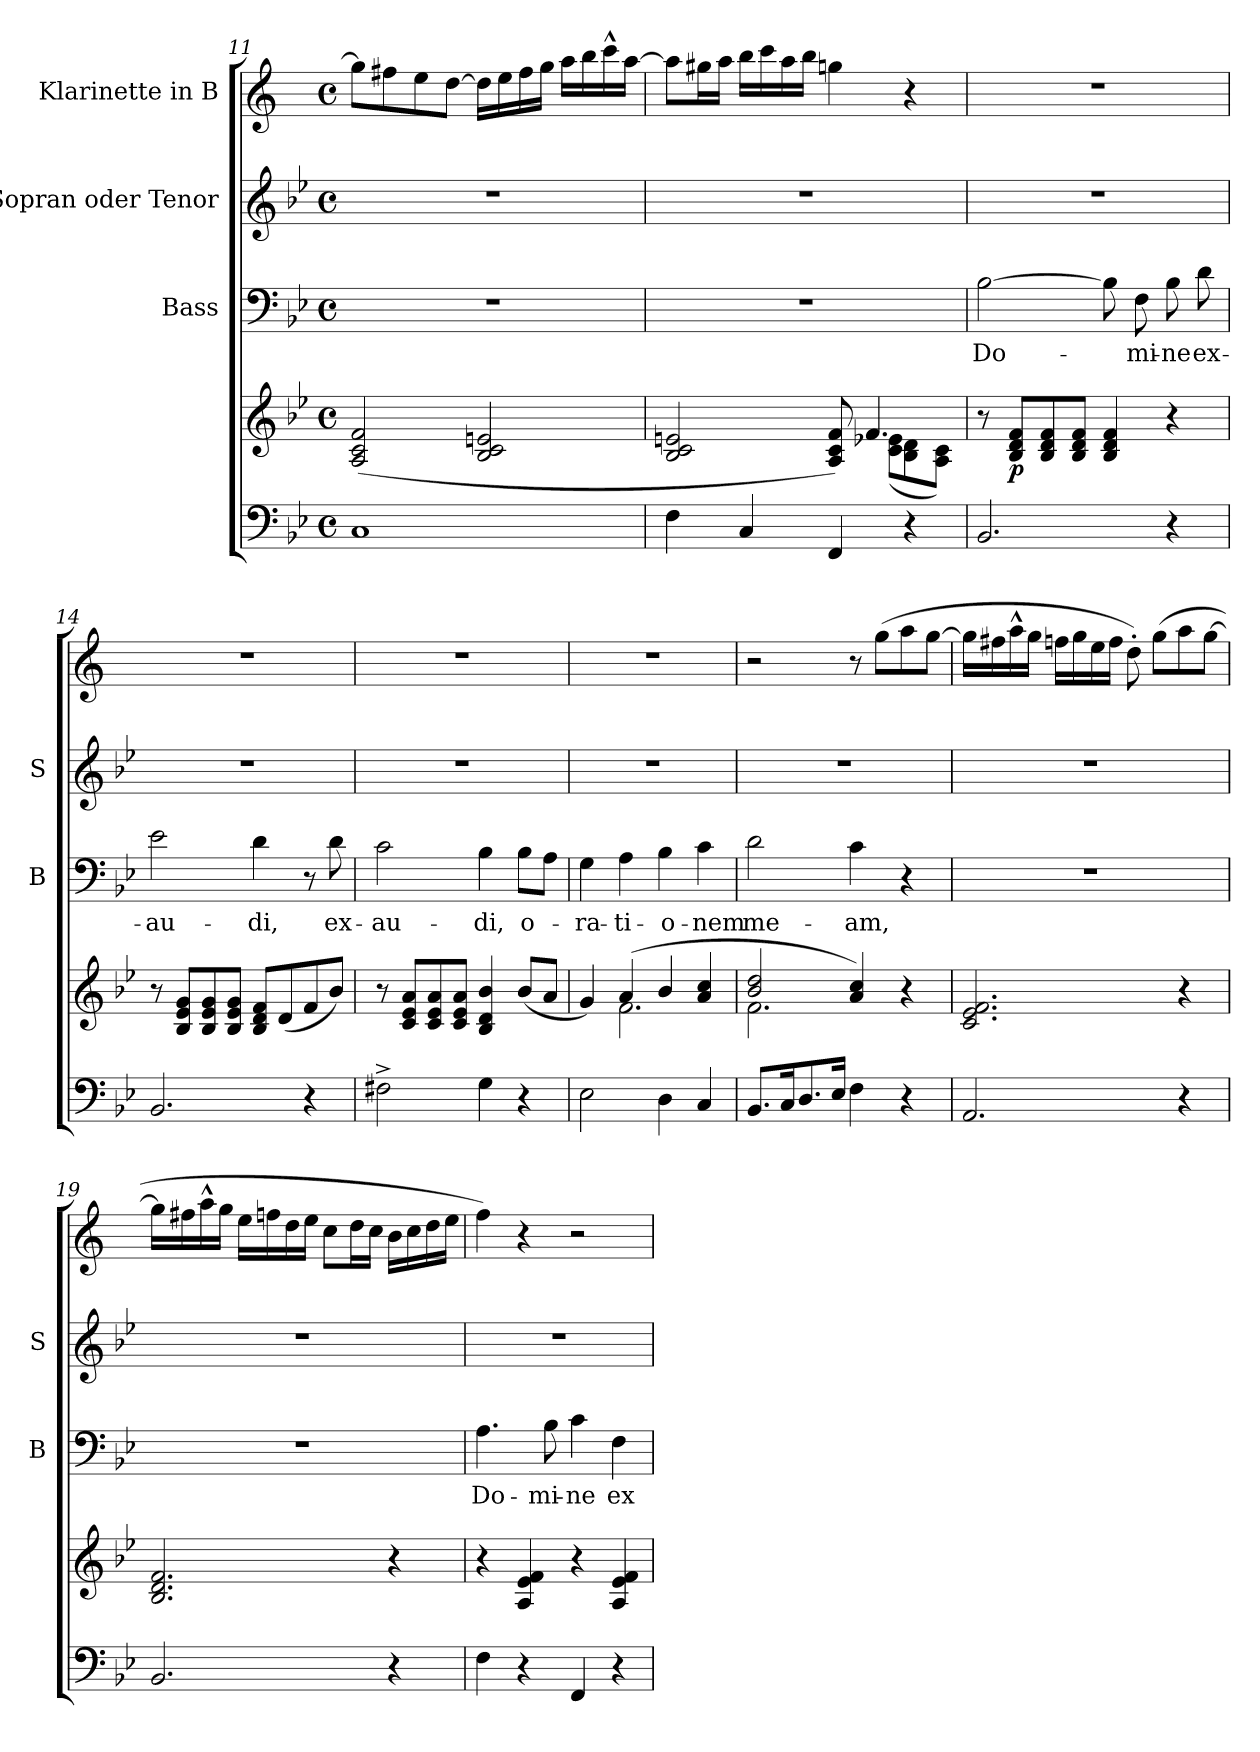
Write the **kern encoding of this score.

**kern	**kern	**dynam	**kern	**text	**kern	**kern
*part4	*part4	*part4	*part3	*part3	*part2	*part1
*staff5	*staff4	*staff4/5	*staff3	*staff3	*staff2	*staff1
*	*	*	*I"Bass	*	*I"Sopran  oder Tenor	*I"Klarinette in B
*	*	*	*I'B	*	*I'S	*
*clefF4	*clefG2	*	*clefF4	*	*clefG2	*clefG2
*	*	*	*	*	*	*ITrd1c2
*k[b-e-]	*k[b-e-]	*	*k[b-e-]	*	*k[b-e-]	*k[b-e-]
*B-:	*B-:	*	*B-:	*	*B-:	*B-:
*M4/4	*M4/4	*	*M4/4	*	*M4/4	*M4/4
*met(c)	*met(c)	*	*met(c)	*	*met(c)	*met(c)
=11	=11	=11	=11	=11	=11	=11
1C	(2A/ 2c/ 2f/	.	1r	.	1r	8ff\L]
.	.	.	.	.	.	8een\
.	.	.	.	.	.	8dd\
.	.	.	.	.	.	[8cc\J
.	2B-/ 2c/ 2en/	.	.	.	.	16cc\LL]
.	.	.	.	.	.	16dd\
.	.	.	.	.	.	16ee\
.	.	.	.	.	.	16ff\JJ
.	.	.	.	.	.	16gg\LL
.	.	.	.	.	.	16aa\
.	.	.	.	.	.	16bb-^^>\
.	.	.	.	.	.	[16gg\JJ
!!LO:LB:g=z
=12	=12	=12	=12	=12	=12	=12
*	*^	*	*	*	*	*
4F\	2B-/ 2c/ 2en/	2ryy	.	1r	.	1r	8gg\L]
.	.	.	.	.	.	.	16ff#X\L
.	.	.	.	.	.	.	16gg\JJ
4C/	.	.	.	.	.	.	16aa\LL
.	.	.	.	.	.	.	16bb-\
.	.	.	.	.	.	.	16gg\
.	.	.	.	.	.	.	16aa\JJ
4FF/	8A/ 8c/ 8f/)	8ryy	.	.	.	.	4ffn\
.	4.f/	(<8c\ 8e-X\L	.	.	.	.	.
4r	.	8B-\ 8d\	.	.	.	.	4r
.	.	8A\ 8c\J)	.	.	.	.	.
=13	=13	=13	=13	=13	=13	=13	=13
!	!	!	!	!	!LO:LY:b	!	!
*	*v	*v	*	*	*	*	*
2.BB-/	8r	.	[2B-\	Do-	1r	1r
!	!	!LO:DY:b	!	!	!	!
.	8B-/ 8d/ 8f/L	p	.	.	.	.
.	8B-/ 8d/ 8f/	.	.	.	.	.
.	8B-/ 8d/ 8f/J	.	.	.	.	.
.	4B-/ 4d/ 4f/	.	8B-\]	.	.	.
!	!	!	!	!LO:LY:b	!	!
.	.	.	8F\	-mi-	.	.
!	!	!	!	!LO:LY:b	!	!
4r	4r	.	8B-\	-ne	.	.
!	!	!	!	!LO:LY:b	!	!
.	.	.	8d\	ex-	.	.
=14	=14	=14	=14	=14	=14	=14
!	!	!	!	!LO:LY:b	!	!
2.BB-/	8r	.	2e-\	-au-	1r	1r
.	8B-/ 8e-/ 8g/L	.	.	.	.	.
.	8B-/ 8e-/ 8g/	.	.	.	.	.
.	8B-/ 8e-/ 8g/J	.	.	.	.	.
!	!	!	!	!LO:LY:b	!	!
.	8B-/ 8d/ 8f/L	.	4d\	-di,	.	.
.	(<8d/	.	.	.	.	.
4r	8f/	.	8r	.	.	.
!	!	!	!	!LO:LY:b	!	!
.	8b-/J)	.	8d\	ex-	.	.
=15	=15	=15	=15	=15	=15	=15
!	!	!	!	!LO:LY:b	!	!
2F#X^>\	8r	.	2c\	-au-	1r	1r
.	8c/ 8e-/ 8a/L	.	.	.	.	.
.	8c/ 8e-/ 8a/	.	.	.	.	.
.	8c/ 8e-/ 8a/J	.	.	.	.	.
!	!	!	!	!LO:LY:b	!	!
4G\	4B-/ 4d/ 4b-/	.	4B-\	-di,	.	.
!	!	!	!	!LO:LY:b	!	!
4r	(<8b-/L	.	8B-\L	o-	.	.
.	8a/J	.	8A\J	.	.	.
!!LO:PB:g=z
=16	=16	=16	=16	=16	=16	=16
*	*^	*	*	*	*	*
!	!	!	!	!	!LO:LY:b	!	!
2E-\	4g/)	4ryy	.	4G\	-ra-	1r	1r
!	!	!	!	!	!LO:LY:b	!	!
.	(4a/	2.f\	.	4A\	-ti-	.	.
!	!	!	!	!	!LO:LY:b	!	!
4D\	4b-/	.	.	4B-\	-o-	.	.
!	!	!	!	!	!LO:LY:b	!	!
4C/	4a/ 4cc/	.	.	4c\	-nem	.	.
=17	=17	=17	=17	=17	=17	=17	=17
!	!	!	!	!	!LO:LY:b	!	!
8.BB-/L	2b-/ 2dd/	2.f\	.	2d\	me-	1r	2r
16C/k	.	.	.	.	.	.	.
8.D/	.	.	.	.	.	.	.
16E-/Jk	.	.	.	.	.	.	.
!	!	!	!	!	!LO:LY:b	!	!
4F\	4a/ 4cc/)	.	.	4c\	-am,	.	8r
.	.	.	.	.	.	.	(>8ff\L
4r	4r	4ryy	.	4r	.	.	8gg\
.	.	.	.	.	.	.	[8ff\J
*	*v	*v	*	*	*	*	*
=18	=18	=18	=18	=18	=18	=18
2.AA/	2.c/ 2.e-/ 2.f/	.	1r	.	1r	16ff\LL]
.	.	.	.	.	.	16een\
.	.	.	.	.	.	16gg^^>\
.	.	.	.	.	.	16ff\JJ
.	.	.	.	.	.	16ee-X\LL
.	.	.	.	.	.	16ff\
.	.	.	.	.	.	16dd\
.	.	.	.	.	.	16ee-\JJ
.	.	.	.	.	.	8cc'>\)
.	.	.	.	.	.	(>8ff\L
4r	4r	.	.	.	.	8gg\
.	.	.	.	.	.	[8ff\J
=19	=19	=19	=19	=19	=19	=19
2.BB-/	2.B-/ 2.d/ 2.f/	.	1r	.	1r	16ff\LL]
.	.	.	.	.	.	16een\
.	.	.	.	.	.	16gg^^>\
.	.	.	.	.	.	16ff\JJ
.	.	.	.	.	.	16dd\LL
.	.	.	.	.	.	16ee-X\
.	.	.	.	.	.	16cc\
.	.	.	.	.	.	16dd\JJ
.	.	.	.	.	.	8b-\L
.	.	.	.	.	.	16cc\L
.	.	.	.	.	.	16b-\JJ
4r	4r	.	.	.	.	16a\LL
.	.	.	.	.	.	16b-\
.	.	.	.	.	.	16cc\
.	.	.	.	.	.	16dd\JJ
!!LO:LB:g=z
=20	=20	=20	=20	=20	=20	=20
!	!	!	!	!LO:LY:b	!	!
4F\	4r	.	4.A\	Do-	1r	4ee-\)
4r	4A/ 4e-/ 4f/	.	.	.	.	4r
!	!	!	!	!LO:LY:b	!	!
.	.	.	8B-\	-mi-	.	.
!	!	!	!	!LO:LY:b	!	!
4FF/	4r	.	4c\	-ne	.	2r
!	!	!	!	!LO:LY:b	!	!
4r	4A/ 4e-/ 4f/	.	4F\	ex-	.	.
=	=	=	=	=	=	=
*-	*-	*-	*-	*-	*-	*-
